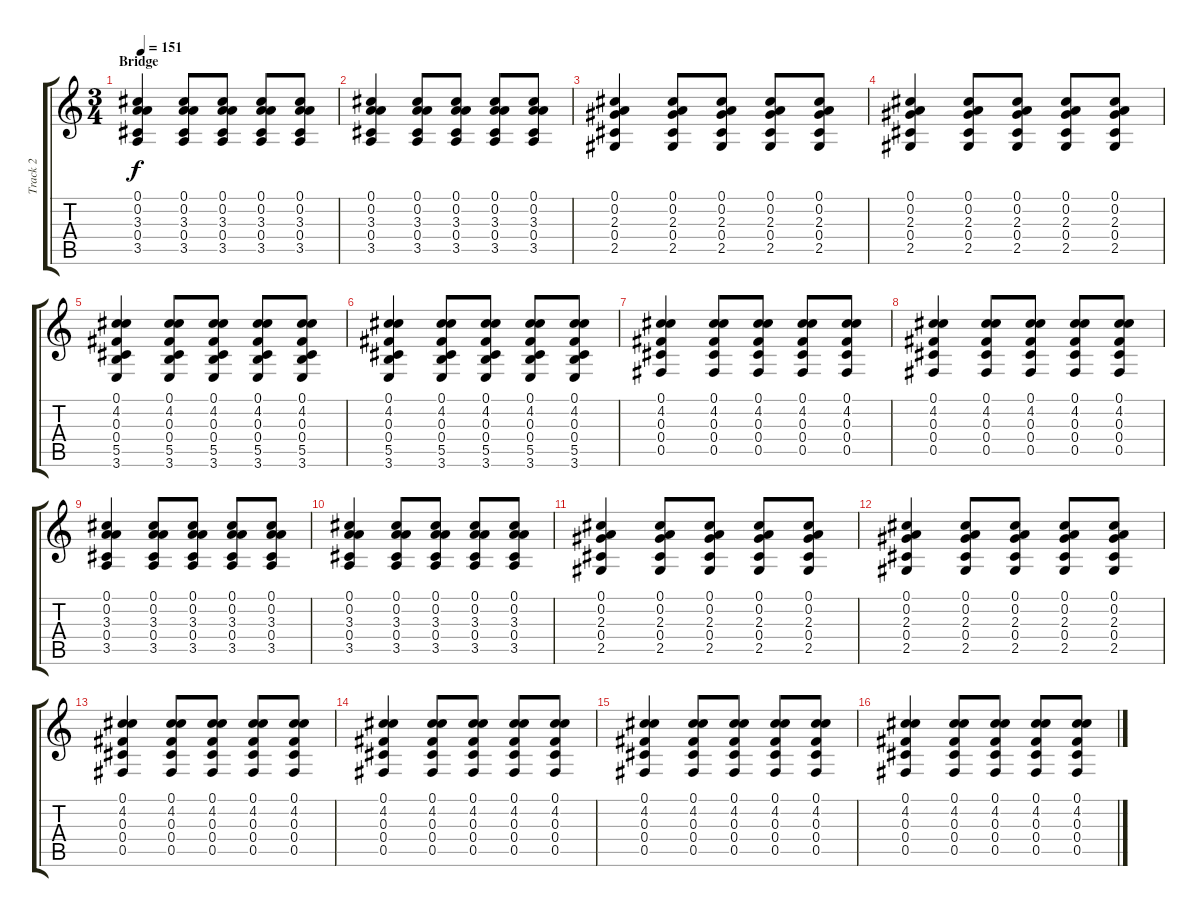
\track ("Track 2" "Track 2") {instrument distortionguitar}
\staff {score tabs}
\tuning (Db4 A3 Gb3 Db3 Gb2 Db2) {hide}
\ts (3 4)
\section ("" "Bridge")
\tempo 151
\clef g2
\ks c
(0.1 0.2 3.3 0.4 3.5).4{dy f volume 16} (0.1 0.2 3.3 0.4 3.5).8 (0.1 0.2 3.3 0.4 3.5).8 (0.1 0.2 3.3 0.4 3.5).8 (0.1 0.2 3.3 0.4 3.5).8 |
(0.1 0.2 3.3 0.4 3.5).4 (0.1 0.2 3.3 0.4 3.5).8 (0.1 0.2 3.3 0.4 3.5).8 (0.1 0.2 3.3 0.4 3.5).8 (0.1 0.2 3.3 0.4 3.5).8 |
(0.1 0.2 2.3 0.4 2.5).4 (0.1 0.2 2.3 0.4 2.5).8 (0.1 0.2 2.3 0.4 2.5).8 (0.1 0.2 2.3 0.4 2.5).8 (0.1 0.2 2.3 0.4 2.5).8 |
(0.1 0.2 2.3 0.4 2.5).4 (0.1 0.2 2.3 0.4 2.5).8 (0.1 0.2 2.3 0.4 2.5).8 (0.1 0.2 2.3 0.4 2.5).8 (0.1 0.2 2.3 0.4 2.5).8 |
(0.1 4.2 0.3 0.4 5.5 3.6).4 (0.1 4.2 0.3 0.4 5.5 3.6).8 (0.1 4.2 0.3 0.4 5.5 3.6).8 (0.1 4.2 0.3 0.4 5.5 3.6).8 (0.1 4.2 0.3 0.4 5.5 3.6).8 |
(0.1 4.2 0.3 0.4 5.5 3.6).4 (0.1 4.2 0.3 0.4 5.5 3.6).8 (0.1 4.2 0.3 0.4 5.5 3.6).8 (0.1 4.2 0.3 0.4 5.5 3.6).8 (0.1 4.2 0.3 0.4 5.5 3.6).8 |
(0.1 4.2 0.3 0.4 0.5).4 (0.1 4.2 0.3 0.4 0.5).8 (0.1 4.2 0.3 0.4 0.5).8 (0.1 4.2 0.3 0.4 0.5).8 (0.1 4.2 0.3 0.4 0.5).8 |
(0.1 4.2 0.3 0.4 0.5).4 (0.1 4.2 0.3 0.4 0.5).8 (0.1 4.2 0.3 0.4 0.5).8 (0.1 4.2 0.3 0.4 0.5).8 (0.1 4.2 0.3 0.4 0.5).8 |
(0.1 0.2 3.3 0.4 3.5).4 (0.1 0.2 3.3 0.4 3.5).8 (0.1 0.2 3.3 0.4 3.5).8 (0.1 0.2 3.3 0.4 3.5).8 (0.1 0.2 3.3 0.4 3.5).8 |
(0.1 0.2 3.3 0.4 3.5).4 (0.1 0.2 3.3 0.4 3.5).8 (0.1 0.2 3.3 0.4 3.5).8 (0.1 0.2 3.3 0.4 3.5).8 (0.1 0.2 3.3 0.4 3.5).8 |
(0.1 0.2 2.3 0.4 2.5).4 (0.1 0.2 2.3 0.4 2.5).8 (0.1 0.2 2.3 0.4 2.5).8 (0.1 0.2 2.3 0.4 2.5).8 (0.1 0.2 2.3 0.4 2.5).8 |
(0.1 0.2 2.3 0.4 2.5).4 (0.1 0.2 2.3 0.4 2.5).8 (0.1 0.2 2.3 0.4 2.5).8 (0.1 0.2 2.3 0.4 2.5).8 (0.1 0.2 2.3 0.4 2.5).8 |
(0.1 4.2 0.3 0.4 0.5).4 (0.1 4.2 0.3 0.4 0.5).8 (0.1 4.2 0.3 0.4 0.5).8 (0.1 4.2 0.3 0.4 0.5).8 (0.1 4.2 0.3 0.4 0.5).8 |
(0.1 4.2 0.3 0.4 0.5).4 (0.1 4.2 0.3 0.4 0.5).8 (0.1 4.2 0.3 0.4 0.5).8 (0.1 4.2 0.3 0.4 0.5).8 (0.1 4.2 0.3 0.4 0.5).8 |
(0.1 4.2 0.3 0.4 0.5).4 (0.1 4.2 0.3 0.4 0.5).8 (0.1 4.2 0.3 0.4 0.5).8 (0.1 4.2 0.3 0.4 0.5).8 (0.1 4.2 0.3 0.4 0.5).8 |
(0.1 4.2 0.3 0.4 0.5).4 (0.1 4.2 0.3 0.4 0.5).8 (0.1 4.2 0.3 0.4 0.5).8 (0.1 4.2 0.3 0.4 0.5).8 (0.1 4.2 0.3 0.4 0.5).8
